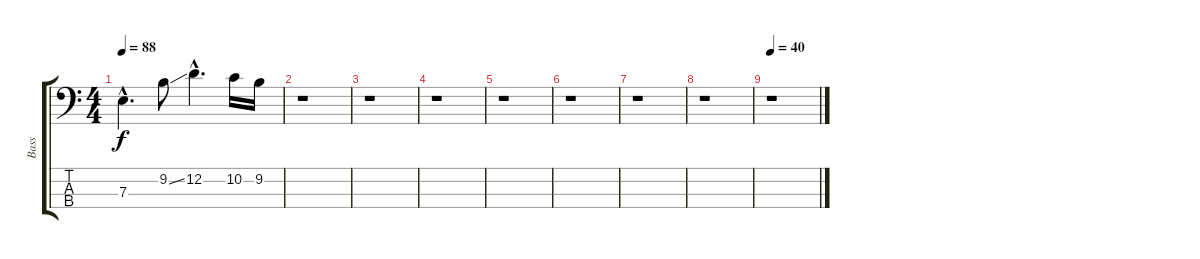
\track ("Bass" "Bass") {instrument electricbassfinger}
\staff {score tabs}
\tuning (G2 D2 A1 E1) {hide}
\ts (4 4)
\tempo 88
\clef f4
\ks c
7.3{hac}.4{d dy f} 9.2{ss}.8 12.2{hac}.4{d} 10.2.16 9.2.16 |
r.1 |
r.1 |
r.1 |
r.1 |
r.1 |
r.1 |
r.1 |
\tempo 40
r.1
